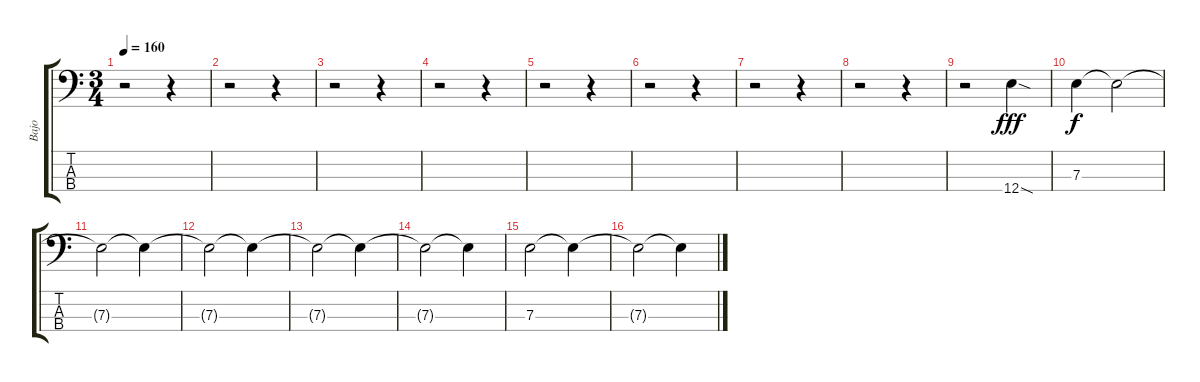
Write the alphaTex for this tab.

\track ("Bajo" "Bajo") {instrument electricbasspick}
\staff {score tabs}
\tuning (G2 D2 A1 E1) {hide}
\ts (3 4)
\tempo 160
\clef f4
\ks c
r.2{dy f} r.4 |
r.2 r.4 |
r.2 r.4 |
r.2 r.4 |
r.2 r.4 |
r.2 r.4 |
r.2 r.4 |
r.2 r.4 |
r.2 12.4{sod}.4{dy fff} |
7.3.4{dy f} 7.3{t}.2 |
7.3{t}.2 7.3{t}.4 |
7.3{t}.2 7.3{t}.4 |
7.3{t}.2 7.3{t}.4 |
7.3{t}.2 7.3{t}.4 |
7.3.2 7.3{t}.4 |
7.3{t}.2 7.3{t}.4
